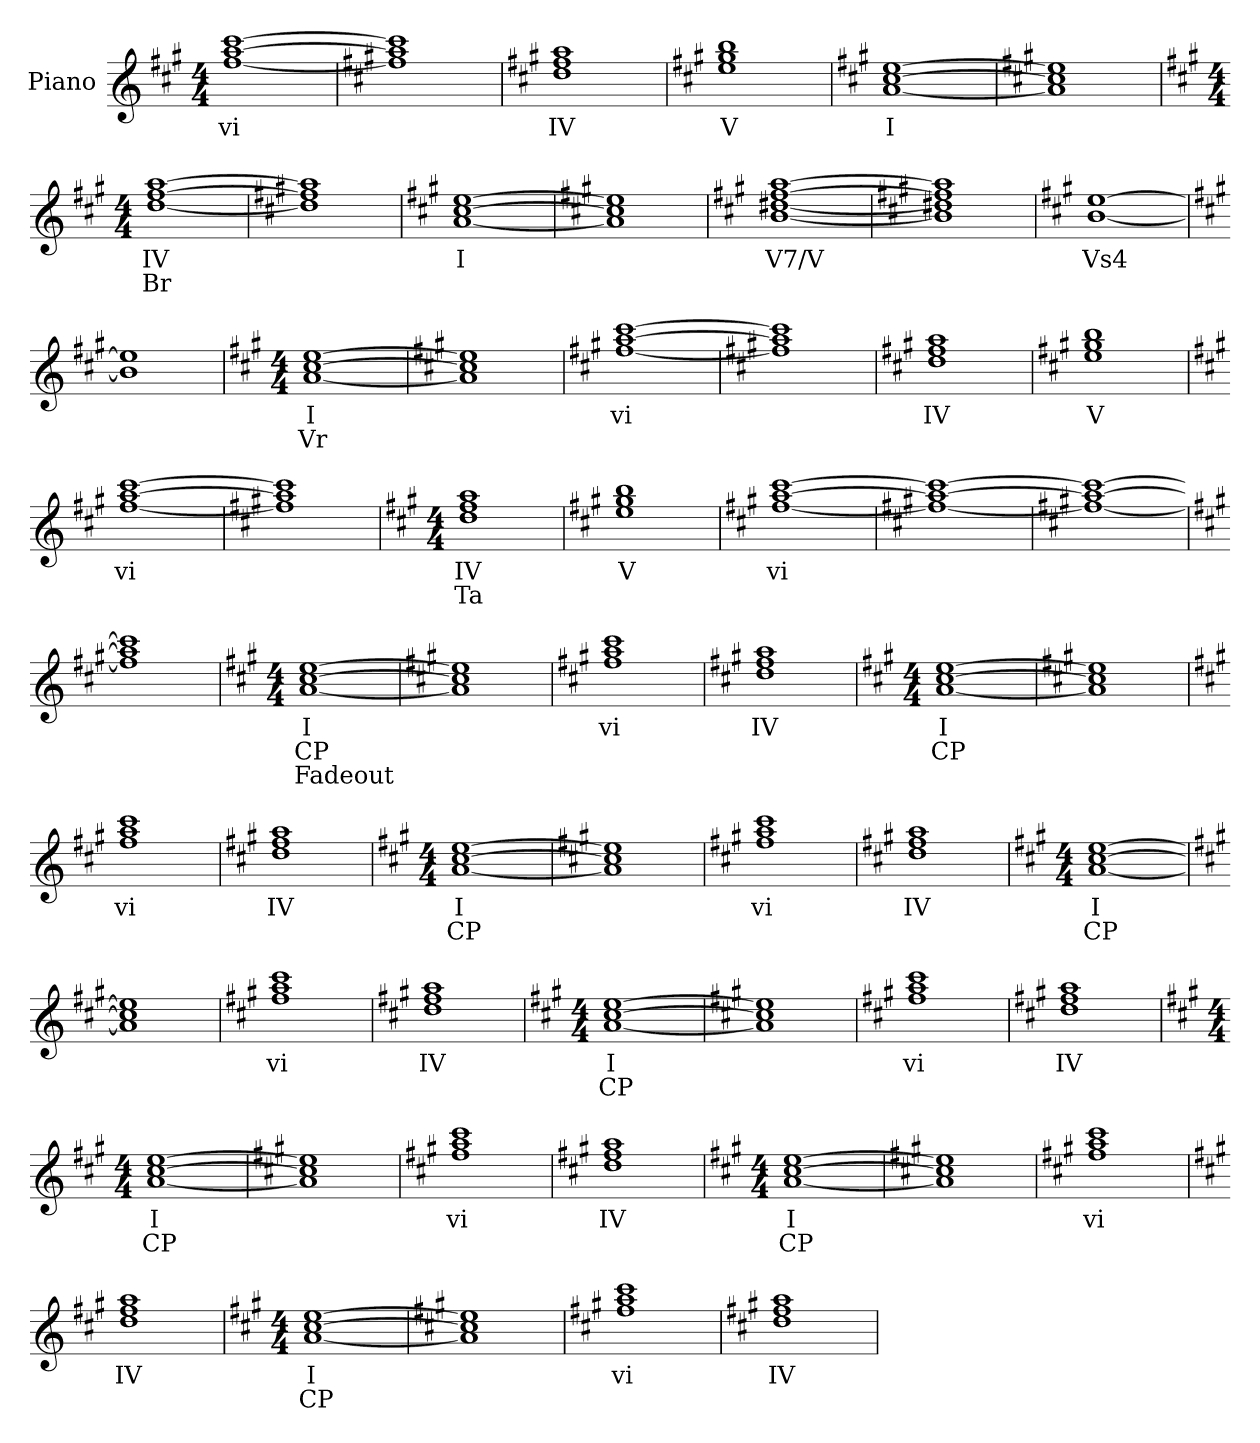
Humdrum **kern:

**kern	**text	**text	**text
*part1	*part1	*part1	*part1
*staff1	*staff1	*staff1	*staff1
*I"Piano	*	*	*
*I'Pno	*	*	*
*k[f#c#g#]	*	*	*
*A:	*	*	*
*M4/4	*	*	*
=	=	=	=
[1ff# [1aa [1ccc#	vi	.	.
=	=	=	=
*k[f#c#g#]	*	*	*
*A:	*	*	*
1ff#] 1aa] 1ccc#]	.	.	.
=	=	=	=
*k[f#c#g#]	*	*	*
*A:	*	*	*
1dd 1ff# 1aa	IV	.	.
=	=	=	=
*k[f#c#g#]	*	*	*
*A:	*	*	*
1ee 1gg# 1bb	V	.	.
=	=	=	=
*k[f#c#g#]	*	*	*
*A:	*	*	*
[1a [1cc# [1ee	I	.	.
=	=	=	=
*k[f#c#g#]	*	*	*
*A:	*	*	*
1a] 1cc#] 1ee]	.	.	.
=	=	=	=
*k[f#c#g#]	*	*	*
*A:	*	*	*
*M4/4	*	*	*
[1dd [1ff# [1aa	IV	Br	.
=	=	=	=
*k[f#c#g#]	*	*	*
*A:	*	*	*
1dd] 1ff#] 1aa]	.	.	.
=	=	=	=
*k[f#c#g#]	*	*	*
*A:	*	*	*
[1a [1cc# [1ee	I	.	.
=	=	=	=
*k[f#c#g#]	*	*	*
*A:	*	*	*
1a] 1cc#] 1ee]	.	.	.
=	=	=	=
*k[f#c#g#]	*	*	*
*A:	*	*	*
[1b [1dd#X [1ff# [1aa	V7/V	.	.
=	=	=	=
*k[f#c#g#]	*	*	*
*A:	*	*	*
1b] 1dd#X] 1ff#] 1aa]	.	.	.
=	=	=	=
*k[f#c#g#]	*	*	*
*A:	*	*	*
[1b [1ee	Vs4	.	.
=	=	=	=
*k[f#c#g#]	*	*	*
*A:	*	*	*
1b] 1ee]	.	.	.
=	=	=	=
*k[f#c#g#]	*	*	*
*A:	*	*	*
*M4/4	*	*	*
[1a [1cc# [1ee	I	Vr	.
=	=	=	=
*k[f#c#g#]	*	*	*
*A:	*	*	*
1a] 1cc#] 1ee]	.	.	.
=	=	=	=
*k[f#c#g#]	*	*	*
*A:	*	*	*
[1ff# [1aa [1ccc#	vi	.	.
=	=	=	=
*k[f#c#g#]	*	*	*
*A:	*	*	*
1ff#] 1aa] 1ccc#]	.	.	.
=	=	=	=
*k[f#c#g#]	*	*	*
*A:	*	*	*
1dd 1ff# 1aa	IV	.	.
=	=	=	=
*k[f#c#g#]	*	*	*
*A:	*	*	*
1ee 1gg# 1bb	V	.	.
=	=	=	=
*k[f#c#g#]	*	*	*
*A:	*	*	*
[1ff# [1aa [1ccc#	vi	.	.
=	=	=	=
*k[f#c#g#]	*	*	*
*A:	*	*	*
1ff#] 1aa] 1ccc#]	.	.	.
=	=	=	=
*k[f#c#g#]	*	*	*
*A:	*	*	*
*M4/4	*	*	*
1dd 1ff# 1aa	IV	Ta	.
=	=	=	=
*k[f#c#g#]	*	*	*
*A:	*	*	*
1ee 1gg# 1bb	V	.	.
=	=	=	=
*k[f#c#g#]	*	*	*
*A:	*	*	*
[1ff# [1aa [1ccc#	vi	.	.
=	=	=	=
*k[f#c#g#]	*	*	*
*A:	*	*	*
1ff#_ 1aa_ 1ccc#_	.	.	.
=	=	=	=
*k[f#c#g#]	*	*	*
*A:	*	*	*
1ff#_ 1aa_ 1ccc#_	.	.	.
=	=	=	=
*k[f#c#g#]	*	*	*
*A:	*	*	*
1ff#] 1aa] 1ccc#]	.	.	.
=	=	=	=
*k[f#c#g#]	*	*	*
*A:	*	*	*
*M4/4	*	*	*
[1a [1cc# [1ee	I	CP	Fadeout
=	=	=	=
*k[f#c#g#]	*	*	*
*A:	*	*	*
1a] 1cc#] 1ee]	.	.	.
=	=	=	=
*k[f#c#g#]	*	*	*
*A:	*	*	*
1ff# 1aa 1ccc#	vi	.	.
=	=	=	=
*k[f#c#g#]	*	*	*
*A:	*	*	*
1dd 1ff# 1aa	IV	.	.
=	=	=	=
*k[f#c#g#]	*	*	*
*A:	*	*	*
*M4/4	*	*	*
[1a [1cc# [1ee	I	CP	.
=	=	=	=
*k[f#c#g#]	*	*	*
*A:	*	*	*
1a] 1cc#] 1ee]	.	.	.
=	=	=	=
*k[f#c#g#]	*	*	*
*A:	*	*	*
1ff# 1aa 1ccc#	vi	.	.
=	=	=	=
*k[f#c#g#]	*	*	*
*A:	*	*	*
1dd 1ff# 1aa	IV	.	.
=	=	=	=
*k[f#c#g#]	*	*	*
*A:	*	*	*
*M4/4	*	*	*
[1a [1cc# [1ee	I	CP	.
=	=	=	=
*k[f#c#g#]	*	*	*
*A:	*	*	*
1a] 1cc#] 1ee]	.	.	.
=	=	=	=
*k[f#c#g#]	*	*	*
*A:	*	*	*
1ff# 1aa 1ccc#	vi	.	.
=	=	=	=
*k[f#c#g#]	*	*	*
*A:	*	*	*
1dd 1ff# 1aa	IV	.	.
=	=	=	=
*k[f#c#g#]	*	*	*
*A:	*	*	*
*M4/4	*	*	*
[1a [1cc# [1ee	I	CP	.
=	=	=	=
*k[f#c#g#]	*	*	*
*A:	*	*	*
1a] 1cc#] 1ee]	.	.	.
=	=	=	=
*k[f#c#g#]	*	*	*
*A:	*	*	*
1ff# 1aa 1ccc#	vi	.	.
=	=	=	=
*k[f#c#g#]	*	*	*
*A:	*	*	*
1dd 1ff# 1aa	IV	.	.
=	=	=	=
*k[f#c#g#]	*	*	*
*A:	*	*	*
*M4/4	*	*	*
[1a [1cc# [1ee	I	CP	.
=	=	=	=
*k[f#c#g#]	*	*	*
*A:	*	*	*
1a] 1cc#] 1ee]	.	.	.
=	=	=	=
*k[f#c#g#]	*	*	*
*A:	*	*	*
1ff# 1aa 1ccc#	vi	.	.
=	=	=	=
*k[f#c#g#]	*	*	*
*A:	*	*	*
1dd 1ff# 1aa	IV	.	.
=	=	=	=
*k[f#c#g#]	*	*	*
*A:	*	*	*
*M4/4	*	*	*
[1a [1cc# [1ee	I	CP	.
=	=	=	=
*k[f#c#g#]	*	*	*
*A:	*	*	*
1a] 1cc#] 1ee]	.	.	.
=	=	=	=
*k[f#c#g#]	*	*	*
*A:	*	*	*
1ff# 1aa 1ccc#	vi	.	.
=	=	=	=
*k[f#c#g#]	*	*	*
*A:	*	*	*
1dd 1ff# 1aa	IV	.	.
=	=	=	=
*k[f#c#g#]	*	*	*
*A:	*	*	*
*M4/4	*	*	*
[1a [1cc# [1ee	I	CP	.
=	=	=	=
*k[f#c#g#]	*	*	*
*A:	*	*	*
1a] 1cc#] 1ee]	.	.	.
=	=	=	=
*k[f#c#g#]	*	*	*
*A:	*	*	*
1ff# 1aa 1ccc#	vi	.	.
=	=	=	=
*k[f#c#g#]	*	*	*
*A:	*	*	*
1dd 1ff# 1aa	IV	.	.
=	=	=	=
*k[f#c#g#]	*	*	*
*A:	*	*	*
*M4/4	*	*	*
[1a [1cc# [1ee	I	CP	.
=	=	=	=
*k[f#c#g#]	*	*	*
*A:	*	*	*
1a] 1cc#] 1ee]	.	.	.
=	=	=	=
*k[f#c#g#]	*	*	*
*A:	*	*	*
1ff# 1aa 1ccc#	vi	.	.
=	=	=	=
*k[f#c#g#]	*	*	*
*A:	*	*	*
1dd 1ff# 1aa	IV	.	.
=	=	=	=
*-	*-	*-	*-
